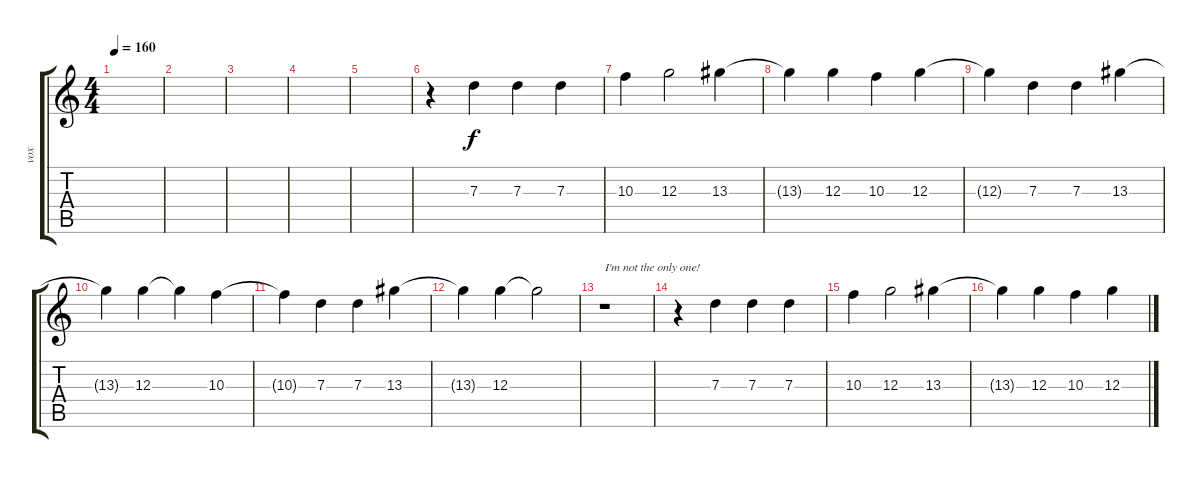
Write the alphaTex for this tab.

\track ("vox" "vox") {instrument electricguitarjazz}
\staff {score tabs}
\tuning (E4 B3 G3 D3 A2 E2) {hide}
\ts (4 4)
\tempo 160
\clef g2
\ks c
|
|
|
|
|
r.4 7.3.4 7.3.4 7.3.4 |
10.3.4 12.3.2 13.3.4 |
13.3{t}.4 12.3.4 10.3.4 12.3.4 |
12.3{t}.4 7.3.4 7.3.4 13.3.4 |
13.3{t}.4 12.3.4 12.3{t}.4 10.3.4 |
10.3{t}.4 7.3.4 7.3.4 13.3.4 |
13.3{t}.4 12.3.4 12.3{t}.2 |
r.1{txt "I'm not the only one!"} |
r.4 7.3.4 7.3.4 7.3.4 |
10.3.4 12.3.2 13.3.4 |
13.3{t}.4 12.3.4 10.3.4 12.3.4
